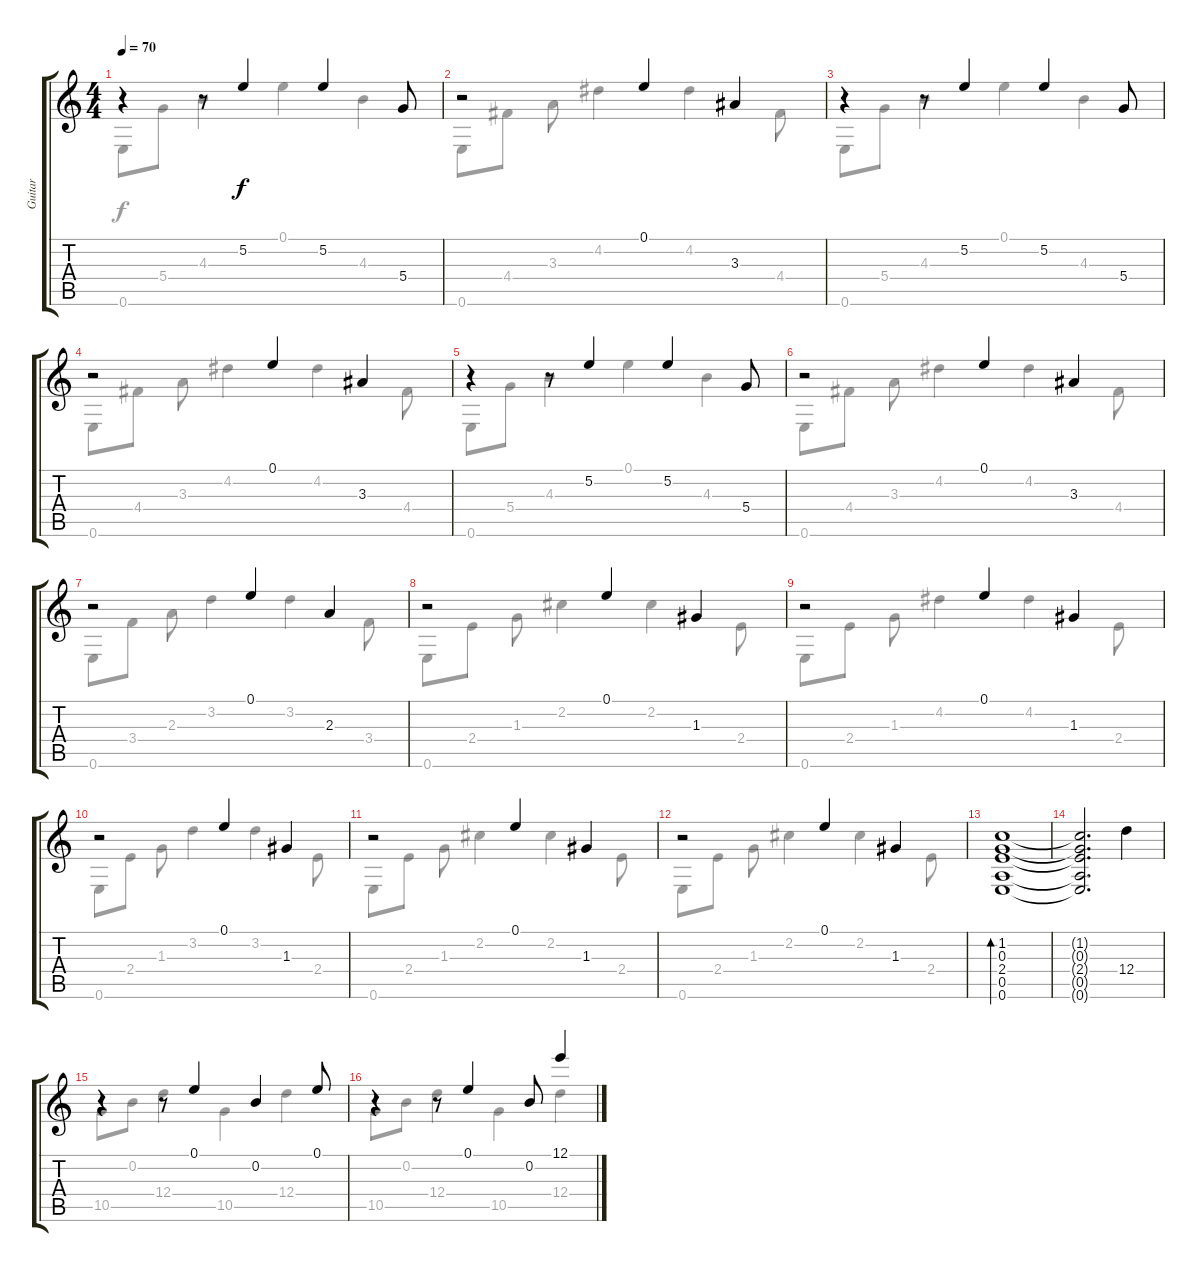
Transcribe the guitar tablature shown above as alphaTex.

\track ("Guitar" "Guitar") {instrument acousticguitarsteel}
\staff {score tabs}
\tuning (E4 B3 G3 D3 A2 E2) {hide}
\voice
\ts (4 4)
\tempo 70
\clef g2
\ks c
r.4{dy f} r.8 5.2.4 5.2.4 5.4.8 |
r.2 0.1.4 3.3.4 |
r.4 r.8 5.2.4 5.2.4 5.4.8 |
r.2 0.1.4 3.3.4 |
r.4 r.8 5.2.4 5.2.4 5.4.8 |
r.2 0.1.4 3.3.4 |
r.2 0.1.4 2.3.4 |
r.2 0.1.4 1.3.4 |
r.2 0.1.4 1.3.4 |
r.2 0.1.4 1.3.4 |
r.2 0.1.4 1.3.4 |
r.2 0.1.4 1.3.4 |
(1.2 0.3 2.4 0.5 0.6).1{bd 30} |
(1.2{t} 0.3{t} 2.4{t} 0.5{t} 0.6{t}).2{d} 12.4.4 |
r.4 r.8 0.1.4 0.2.4 0.1.8 |
r.4 r.8 0.1.4 0.2.8 12.1.4
\voice
\clef g2
\ottava regular
\simile none
\ks c
0.6.8{dy f} 5.4.8 4.3.4 0.1.4 4.3.4 |
0.6.8 4.4.8 3.3.8 4.2.4 4.2.4 4.4.8 |
0.6.8 5.4.8 4.3.4 0.1.4 4.3.4 |
0.6.8 4.4.8 3.3.8 4.2.4 4.2.4 4.4.8 |
0.6.8 5.4.8 4.3.4 0.1.4 4.3.4 |
0.6.8 4.4.8 3.3.8 4.2.4 4.2.4 4.4.8 |
0.6.8 3.4.8 2.3.8 3.2.4 3.2.4 3.4.8 |
0.6.8 2.4.8 1.3.8 2.2.4 2.2.4 2.4.8 |
0.6.8 2.4.8 1.3.8 4.2.4 4.2.4 2.4.8 |
0.6.8 2.4.8 1.3.8 3.2.4 3.2.4 2.4.8 |
0.6.8 2.4.8 1.3.8 2.2.4 2.2.4 2.4.8 |
0.6.8 2.4.8 1.3.8 2.2.4 2.2.4 2.4.8 |
|
|
10.5.8 0.2.8 12.4.4 10.5.4 12.4.4 |
10.5.8 0.2.8 12.4.4 10.5.4 12.4.4
